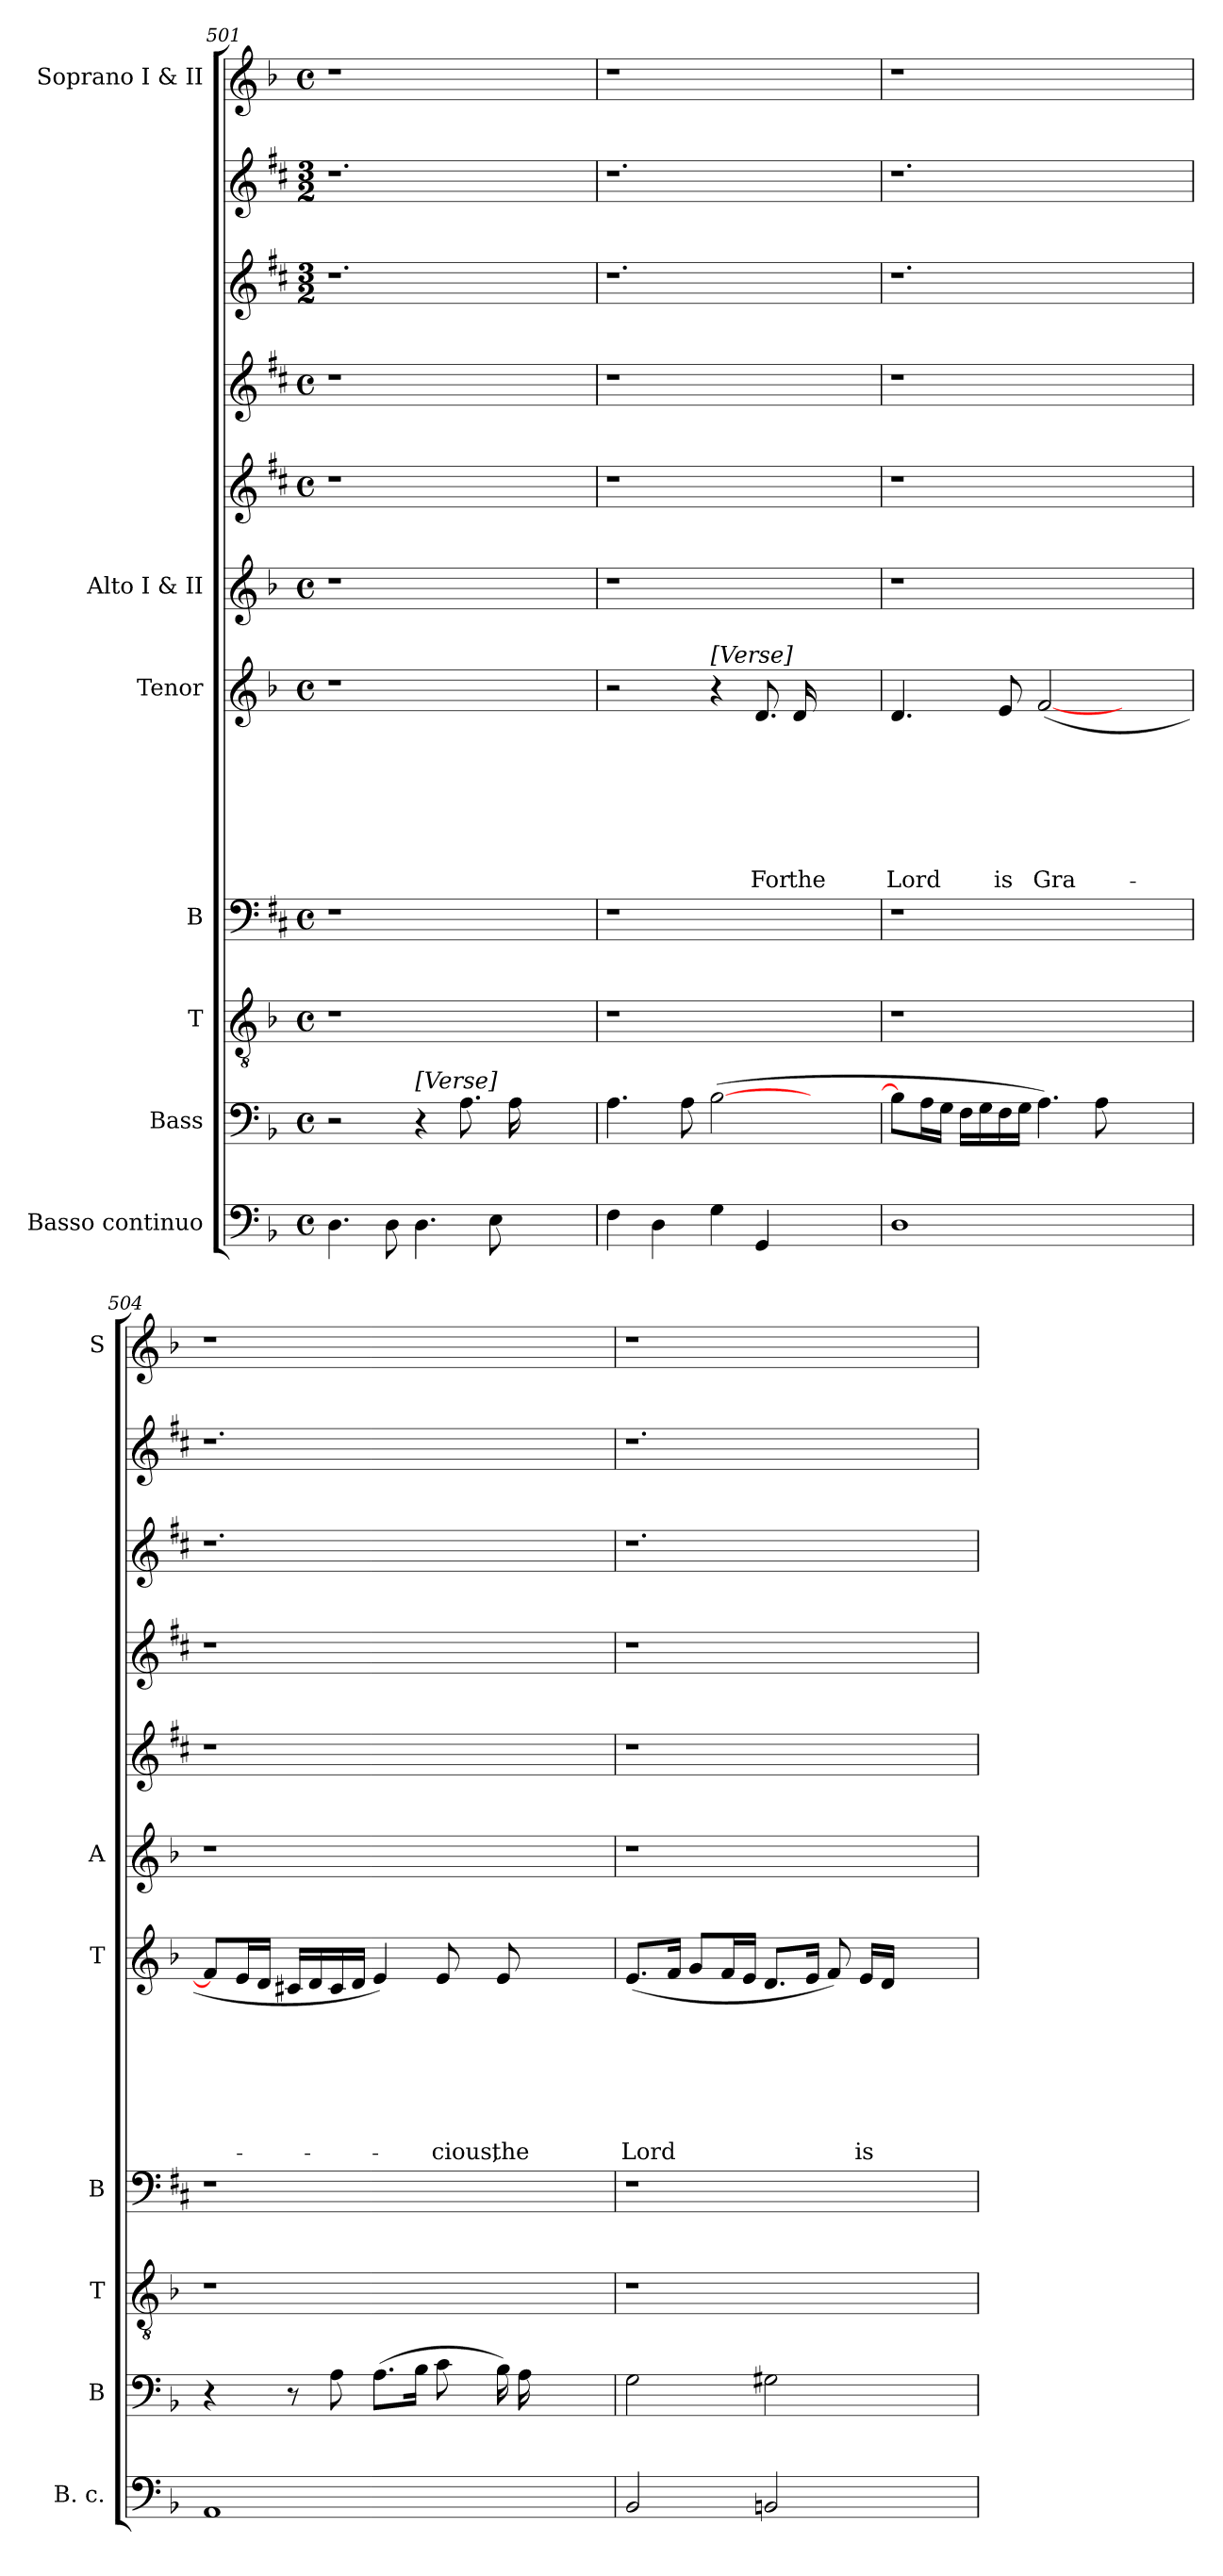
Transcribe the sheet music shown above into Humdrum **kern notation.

**kern	**kern	**kern	**kern	**kern	**text	**text	**text	**text	**text	**text	**text	**kern	**kern	**kern	**kern	**kern	**kern
*part11	*part10	*part9	*part8	*part7	*part7	*part7	*part7	*part7	*part7	*part7	*part7	*part6	*part5	*part4	*part3	*part2	*part1
*staff11	*staff10	*staff9	*staff8	*staff7	*staff7	*staff7	*staff7	*staff7	*staff7	*staff7	*staff7	*staff6	*staff5	*staff4	*staff3	*staff2	*staff1
*I"Basso continuo	*I"Bass	*I"T	*I"B	*I"Tenor	*	*	*	*	*	*	*	*I"Alto I & II	*	*	*	*	*I"Soprano I & II
*I'B. c.	*I'B	*I'T	*I'B	*I'T	*	*	*	*	*	*	*	*I'A	*	*	*	*	*I'S
!!LO:PB:g=z
*clefF4	*clefF4	*clefGv2	*clefF4	*clefG2	*	*	*	*	*	*	*	*clefG2	*clefG2	*clefG2	*clefG2	*clefG2	*clefG2
*ITrd7c12	*	*	*	*	*	*	*	*	*	*	*	*	*	*	*	*	*
*k[b-]	*k[b-]	*k[b-]	*k[f#c#]	*k[b-]	*	*	*	*	*	*	*	*k[b-]	*k[f#c#]	*k[f#c#]	*k[f#c#]	*k[f#c#]	*k[b-]
*F:	*F:	*F:	*D:	*F:	*	*	*	*	*	*	*	*F:	*D:	*D:	*D:	*D:	*F:
*M4/4	*M4/4	*M4/4	*M4/4	*M4/4	*	*	*	*	*	*	*	*M4/4	*M4/4	*M4/4	*M3/2	*M3/2	*M4/4
*met(c)	*met(c)	*met(c)	*met(c)	*met(c)	*	*	*	*	*	*	*	*met(c)	*met(c)	*met(c)	*	*	*met(c)
=501	=501	=501	=501	=501	=501	=501	=501	=501	=501	=501	=501	=501	=501	=501	=501	=501	=501
4.DD\	2r	1r	1r	1r	.	.	.	.	.	.	.	1r	1r	1r	1.r	1.r	1r
8DD\	.	.	.	.	.	.	.	.	.	.	.	.	.	.	.	.	.
!	!LO:TX:a:t=[Verse]	!	!	!	!	!	!	!	!	!	!	!	!	!	!	!	!
4.DD\	4r	.	.	.	.	.	.	.	.	.	.	.	.	.	.	.	.
.	8.A\	.	.	.	.	.	.	.	.	.	.	.	.	.	.	.	.
8EE\	.	.	.	.	.	.	.	.	.	.	.	.	.	.	.	.	.
.	16A\	.	.	.	.	.	.	.	.	.	.	.	.	.	.	.	.
2ryy	2ryy	2ryy	2ryy	2ryy	.	.	.	.	.	.	.	2ryy	2ryy	2ryy	.	.	2ryy
=502	=502	=502	=502	=502	=502	=502	=502	=502	=502	=502	=502	=502	=502	=502	=502	=502	=502
4FF\	4.A\	1r	1r	2r	.	.	.	.	.	.	.	1r	1r	1r	1.r	1.r	1r
4DD\	.	.	.	.	.	.	.	.	.	.	.	.	.	.	.	.	.
.	8A\	.	.	.	.	.	.	.	.	.	.	.	.	.	.	.	.
!	!	!	!	!LO:TX:a:t=[Verse]	!	!	!	!	!	!	!	!	!	!	!	!	!
4GG\	(>[>2B-\	.	.	4r	.	.	.	.	.	.	.	.	.	.	.	.	.
!	!	!	!	!	!	!	!	!	!	!	!LO:LY:b	!	!	!	!	!	!
4GGG/	.	.	.	8.d/	.	.	.	.	.	.	For	.	.	.	.	.	.
!	!	!	!	!	!	!	!	!	!	!	!LO:LY:b	!	!	!	!	!	!
.	.	.	.	16d/	.	.	.	.	.	.	the	.	.	.	.	.	.
2ryy	2ryy	2ryy	2ryy	2ryy	.	.	.	.	.	.	.	2ryy	2ryy	2ryy	.	.	2ryy
=503	=503	=503	=503	=503	=503	=503	=503	=503	=503	=503	=503	=503	=503	=503	=503	=503	=503
!	!	!	!	!	!	!	!	!	!	!	!LO:LY:b	!	!	!	!	!	!
1DD	8B-\L]	1r	1r	4.d/	.	.	.	.	.	.	Lord	1r	1r	1r	1.r	1.r	1r
.	16A\L	.	.	.	.	.	.	.	.	.	.	.	.	.	.	.	.
.	16G\JJ	.	.	.	.	.	.	.	.	.	.	.	.	.	.	.	.
.	16F\LL	.	.	.	.	.	.	.	.	.	.	.	.	.	.	.	.
.	16G\	.	.	.	.	.	.	.	.	.	.	.	.	.	.	.	.
!	!	!	!	!	!	!	!	!	!	!	!LO:LY:b	!	!	!	!	!	!
.	16F\	.	.	8e/	.	.	.	.	.	.	is	.	.	.	.	.	.
.	16G\JJ	.	.	.	.	.	.	.	.	.	.	.	.	.	.	.	.
!	!	!	!	!	!	!	!	!	!	!	!LO:LY:b	!	!	!	!	!	!
.	4.A\)	.	.	(<[<2f/	.	.	.	.	.	.	Gra-	.	.	.	.	.	.
.	8A\	.	.	.	.	.	.	.	.	.	.	.	.	.	.	.	.
2ryy	2ryy	2ryy	2ryy	2ryy	.	.	.	.	.	.	.	2ryy	2ryy	2ryy	.	.	2ryy
=504	=504	=504	=504	=504	=504	=504	=504	=504	=504	=504	=504	=504	=504	=504	=504	=504	=504
1AAA	4r	1r	1r	8f/L]	.	.	.	.	.	.	.	1r	1r	1r	1.r	1.r	1r
.	.	.	.	16e/L	.	.	.	.	.	.	.	.	.	.	.	.	.
.	.	.	.	16d/JJ	.	.	.	.	.	.	.	.	.	.	.	.	.
.	8r	.	.	16c#X/LL	.	.	.	.	.	.	.	.	.	.	.	.	.
.	.	.	.	16d/	.	.	.	.	.	.	.	.	.	.	.	.	.
.	8A\	.	.	16c#/	.	.	.	.	.	.	.	.	.	.	.	.	.
.	.	.	.	16d/JJ	.	.	.	.	.	.	.	.	.	.	.	.	.
.	(>8.A\L	.	.	4e/)	.	.	.	.	.	.	.	.	.	.	.	.	.
.	16B-\Jk	.	.	.	.	.	.	.	.	.	.	.	.	.	.	.	.
!	!	!	!	!	!	!	!	!	!	!	!LO:LY:b	!	!	!	!	!	!
.	8c\	.	.	8e/	.	.	.	.	.	.	-cious,	.	.	.	.	.	.
!	!	!	!	!	!	!	!	!	!	!	!LO:LY:b	!	!	!	!	!	!
.	16B-\)	.	.	8e/	.	.	.	.	.	.	the	.	.	.	.	.	.
.	16A\	.	.	.	.	.	.	.	.	.	.	.	.	.	.	.	.
2ryy	2ryy	2ryy	2ryy	2ryy	.	.	.	.	.	.	.	2ryy	2ryy	2ryy	.	.	2ryy
!!LO:LB:g=z
=505	=505	=505	=505	=505	=505	=505	=505	=505	=505	=505	=505	=505	=505	=505	=505	=505	=505
!	!	!	!	!	!	!	!	!	!	!	!LO:LY:b	!	!	!	!	!	!
2BBB-/	2G\	1r	1r	(<8.e/L	.	.	.	.	.	.	Lord	1r	1r	1r	1.r	1.r	1r
.	.	.	.	16f/Jk	.	.	.	.	.	.	.	.	.	.	.	.	.
.	.	.	.	8g/L	.	.	.	.	.	.	.	.	.	.	.	.	.
.	.	.	.	16f/L	.	.	.	.	.	.	.	.	.	.	.	.	.
.	.	.	.	16e/JJ	.	.	.	.	.	.	.	.	.	.	.	.	.
2BBBn/	2G#X\	.	.	8.d/L	.	.	.	.	.	.	.	.	.	.	.	.	.
.	.	.	.	16e/Jk	.	.	.	.	.	.	.	.	.	.	.	.	.
.	.	.	.	8f/)	.	.	.	.	.	.	.	.	.	.	.	.	.
!	!	!	!	!	!	!	!	!	!	!	!LO:LY:b	!	!	!	!	!	!
.	.	.	.	16e/LL	.	.	.	.	.	.	is	.	.	.	.	.	.
.	.	.	.	16d/JJ	.	.	.	.	.	.	.	.	.	.	.	.	.
2ryy	2ryy	2ryy	2ryy	2ryy	.	.	.	.	.	.	.	2ryy	2ryy	2ryy	.	.	2ryy
=	=	=	=	=	=	=	=	=	=	=	=	=	=	=	=	=	=
*-	*-	*-	*-	*-	*-	*-	*-	*-	*-	*-	*-	*-	*-	*-	*-	*-	*-
